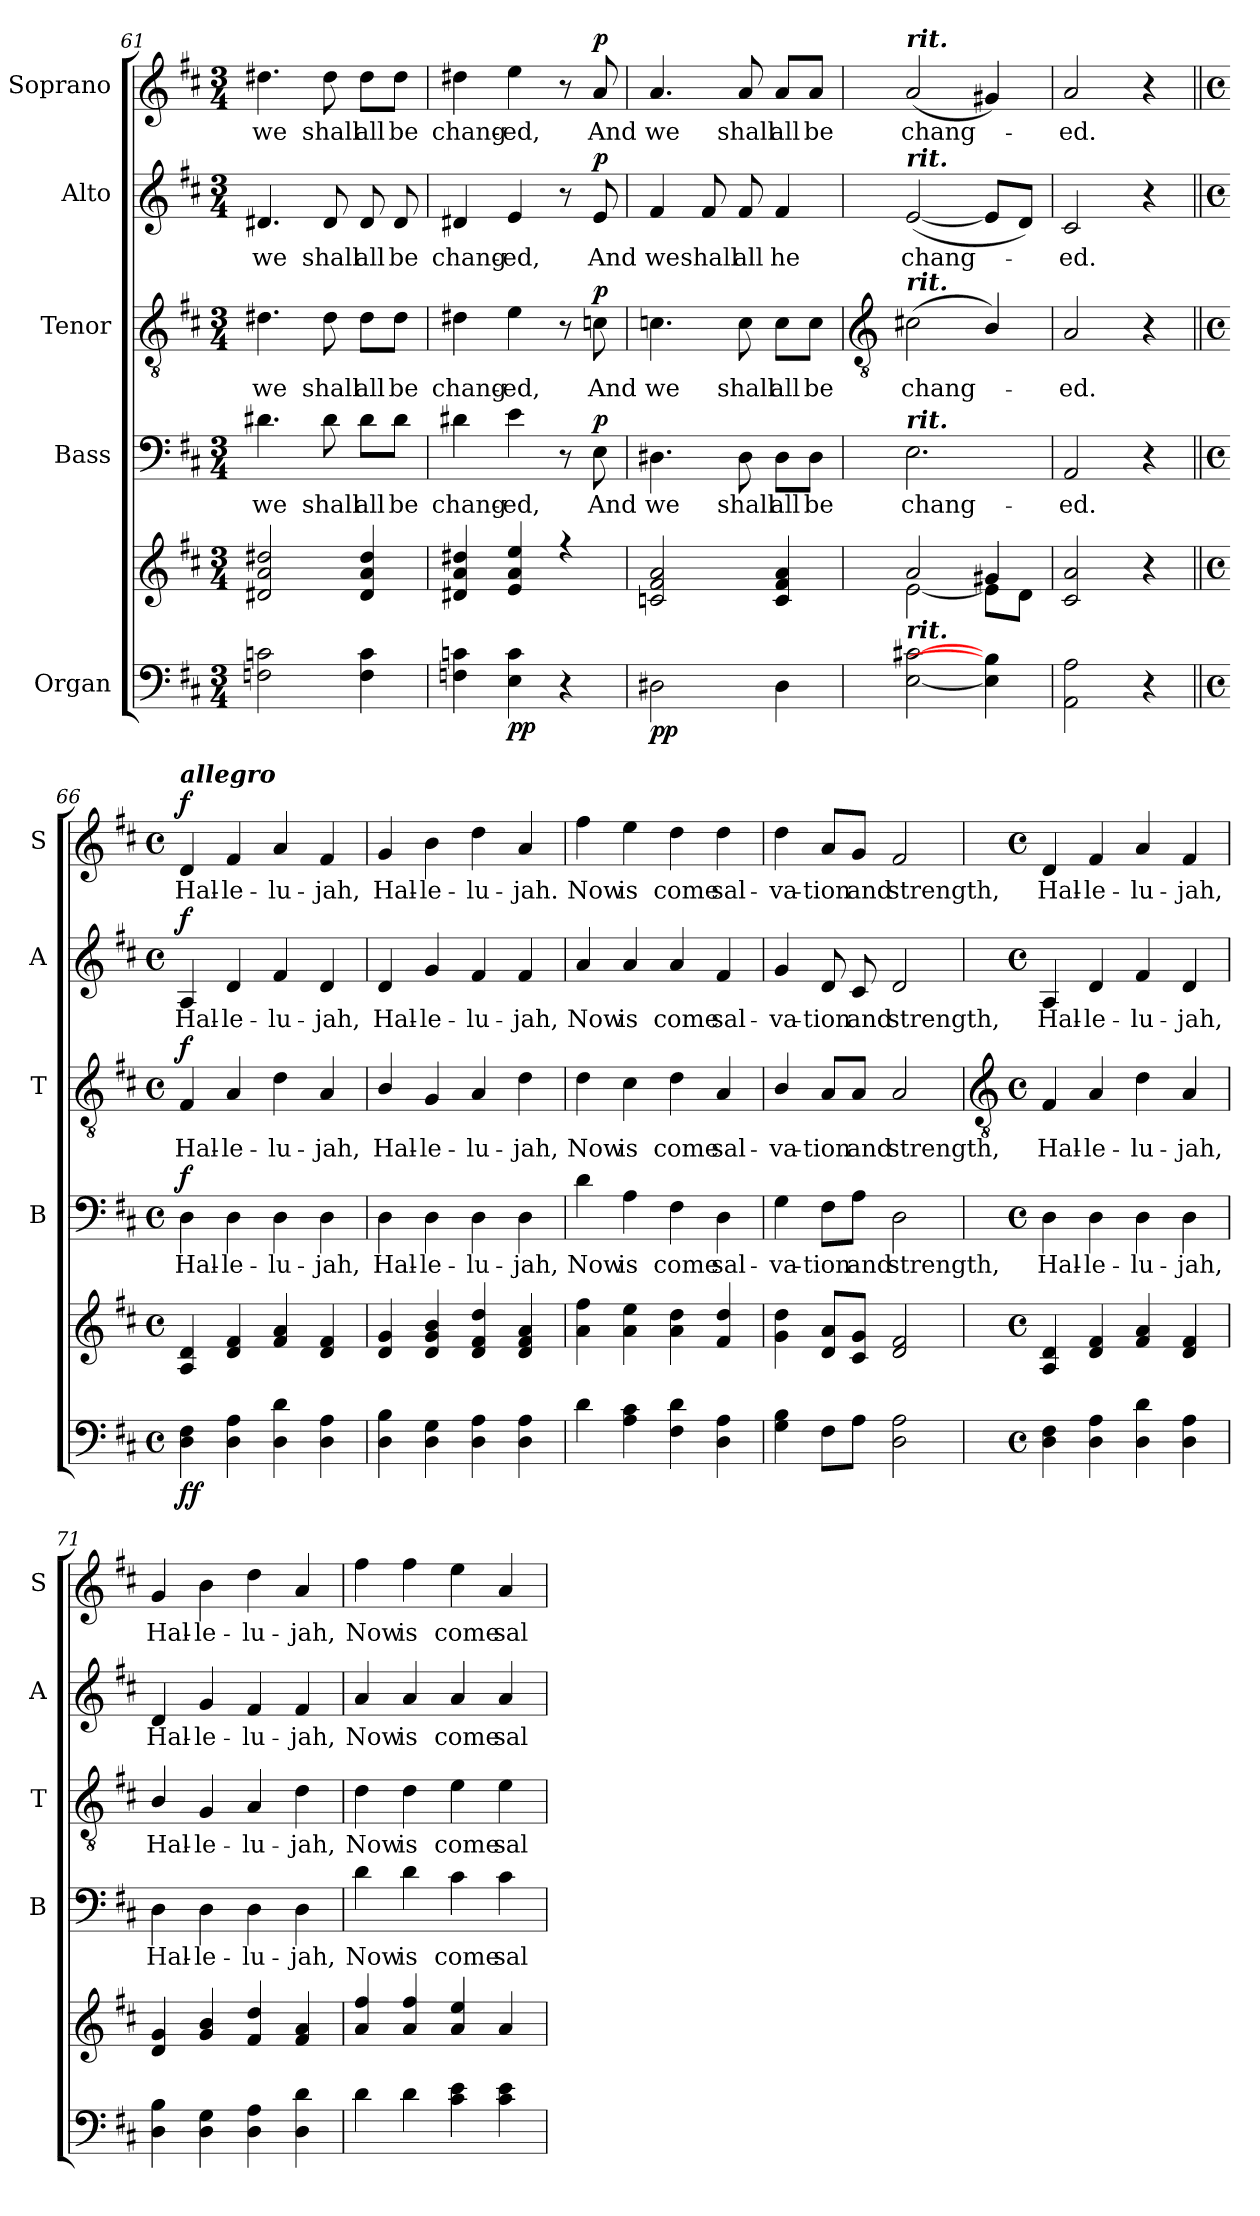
**kern	**kern	**dynam	**kern	**text	**dynam	**kern	**text	**dynam	**kern	**text	**dynam	**kern	**text	**dynam
*part5	*part5	*part5	*part4	*part4	*part4	*part3	*part3	*part3	*part2	*part2	*part2	*part1	*part1	*part1
*staff6	*staff5	*staff5/6	*staff4	*staff4	*staff4	*staff3	*staff3	*staff3	*staff2	*staff2	*staff2	*staff1	*staff1	*staff1
*I"Organ	*	*	*I"Bass	*	*	*I"Tenor	*	*	*I"Alto	*	*	*I"Soprano	*	*
*	*	*	*I'B	*	*	*I'T	*	*	*I'A	*	*	*I'S	*	*
*clefF4	*clefG2	*	*clefF4	*	*	*clefGv2	*	*	*clefG2	*	*	*clefG2	*	*
*k[f#c#]	*k[f#c#]	*	*k[f#c#]	*	*	*k[f#c#]	*	*	*k[f#c#]	*	*	*k[f#c#]	*	*
*D:	*D:	*	*D:	*	*	*D:	*	*	*D:	*	*	*D:	*	*
*M3/4	*M3/4	*	*M3/4	*	*	*M3/4	*	*	*M3/4	*	*	*M3/4	*	*
=61	=61	=61	=61	=61	=61	=61	=61	=61	=61	=61	=61	=61	=61	=61
*	*^	*	*	*	*	*	*	*	*	*	*	*	*	*
!	!	!LO:N:vis=1	!	!	!LO:LY:b	!	!	!LO:LY:b	!	!	!LO:LY:b	!	!	!LO:LY:b	!
2Fn\ 2cn\	2d#X/ 2a/ 2dd#X/	2.ryy	.	4.d#X\	we	.	4.d#X\	we	.	4.d#X/	we	.	4.dd#X\	we	.
!	!	!	!	!	!LO:LY:b	!	!	!LO:LY:b	!	!	!LO:LY:b	!	!	!LO:LY:b	!
.	.	.	.	8d#\	shall	.	8d#\	shall	.	8d#/	shall	.	8dd#\	shall	.
!	!	!	!	!	!LO:LY:b	!	!	!LO:LY:b	!	!	!LO:LY:b	!	!	!LO:LY:b	!
4F\ 4c\	4d#/ 4a/ 4dd#/	.	.	8d#\L	all	.	8d#\L	all	.	8d#/	all	.	8dd#\L	all	.
!	!	!	!	!	!LO:LY:b	!	!	!LO:LY:b	!	!	!LO:LY:b	!	!	!LO:LY:b	!
.	.	.	.	8d#\J	be	.	8d#\J	be	.	8d#/	be	.	8dd#\J	be	.
=62	=62	=62	=62	=62	=62	=62	=62	=62	=62	=62	=62	=62	=62	=62	=62
!	!	!LO:N:vis=1	!	!	!LO:LY:b	!	!	!LO:LY:b	!	!	!LO:LY:b	!	!	!LO:LY:b	!
4Fn\ 4cn\	4d#X/ 4a/ 4dd#X/	2.ryy	.	4d#X\	chang-	.	4d#X\	chang-	.	4d#X/	chang-	.	4dd#X\	chang-	.
!	!	!	!LO:DY:b=2	!	!LO:LY:b	!	!	!LO:LY:b	!	!	!LO:LY:b	!	!	!LO:LY:b	!
!	!	!	!LO:DY:n=1:b	!	!	!	!	!	!	!	!	!	!	!	!
4E\ 4c\	4e/ 4a/ 4ee/	.	p p	4e\	-ed,	.	4e\	-ed,	.	4e/	-ed,	.	4ee\	-ed,	.
4r	4r	.	.	8r	.	.	8r	.	.	8r	.	.	8r	.	.
!	!	!	!	!	!LO:LY:b	!LO:DY:b	!	!LO:LY:b	!LO:DY:b	!	!LO:LY:b	!LO:DY:b	!	!LO:LY:b	!LO:DY:b
.	.	.	.	8E\	And	p	8cn\	And	p	8e/	And	p	8a/	And	p
=63	=63	=63	=63	=63	=63	=63	=63	=63	=63	=63	=63	=63	=63	=63	=63
!	!	!	!LO:DY:b=2	!	!LO:LY:b	!	!	!LO:LY:b	!	!	!LO:LY:b	!	!	!LO:LY:b	!
!	!	!	!LO:DY:n=1:b	!	!	!	!	!	!	!	!	!	!	!	!
2D#X\	2cn/ 2f#/ 2a/	4ryy	p p	4.D#X\	we	.	4.cn\	we	.	4f#/	we	.	4.a/	we	.
!	!	!	!	!	!	!	!	!	!	!	!LO:LY:b	!	!	!	!
.	.	4ryy	.	.	.	.	.	.	.	8f#/	shall	.	.	.	.
!	!	!	!	!	!LO:LY:b	!	!	!LO:LY:b	!	!	!LO:LY:b	!	!	!LO:LY:b	!
.	.	.	.	8D#\	shall	.	8c\	shall	.	8f#/	all	.	8a/	shall	.
!	!	!	!	!	!LO:LY:b	!	!	!LO:LY:b	!	!	!LO:LY:b	!	!	!LO:LY:b	!
4D#\	4c/ 4f#/ 4a/	4ryy	.	8D#\L	all	.	8c\L	all	.	4f#/	he	.	8a/L	all	.
!	!	!	!	!	!LO:LY:b	!	!	!LO:LY:b	!	!	!	!	!	!LO:LY:b	!
.	.	.	.	8D#\J	be	.	8c\J	be	.	.	.	.	8a/J	be	.
!!LO:LB:g=z
=64	=64	=64	=64	=64	=64	=64	=64	=64	=64	=64	=64	=64	=64	=64	=64
*	*	*	*	*	*	*	*clefGv2	*	*	*	*	*	*	*	*
!	!	!	!	!	!	!	!	!	!	!	!	!	!LO:TX:a:Bi:t=rit.	!	!
!	!	!	!	!	!	!	!	!	!	!LO:TX:a:Bi:t=rit.	!	!	!	!	!
!	!	!	!	!	!	!	!LO:TX:a:Bi:t=rit.	!	!	!	!	!	!	!	!
!	!	!	!	!LO:TX:a:Bi:t=rit.	!	!	!	!	!	!	!	!	!	!	!
!LO:TX:a:Bi:t=rit.	!	!	!	!	!	!	!	!	!	!	!	!	!	!	!
!	!	!	!	!	!LO:LY:b	!	!	!LO:LY:b	!	!	!LO:LY:b	!	!	!LO:LY:b	!
[2E\ [2c#X\	2a/	[2e\	.	2.E\	chang-	.	(<2c#X\	chang-	.	(<[2e/	chang-	.	(<2a/	chang-	.
4E\] 4B\]	4g#X/	8e\L]	.	.	.	.	4B/)	.	.	8e/L]	.	.	4g#X/)	.	.
.	.	8d\J	.	.	.	.	.	.	.	8d/J)	.	.	.	.	.
=65	=65	=65	=65	=65	=65	=65	=65	=65	=65	=65	=65	=65	=65	=65	=65
!	!	!	!	!	!LO:LY:b	!	!	!LO:LY:b	!	!	!LO:LY:b	!	!	!LO:LY:b	!
2AA\ 2A\	2c#/ 2a/	2ryy	.	2AA/	-ed.	.	2A/	-ed.	.	2c#/	ed.	.	2a/	ed.	.
4r	4r	4ryy	.	4r	.	.	4r	.	.	4r	.	.	4r	.	.
=66||	=66||	=66||	=66||	=66||	=66||	=66||	=66||	=66||	=66||	=66||	=66||	=66||	=66||	=66||	=66||
*M4/4	*M4/4	*	*	*M4/4	*	*	*M4/4	*	*	*M4/4	*	*	*M4/4	*	*
*met(c)	*met(c)	*	*	*met(c)	*	*	*met(c)	*	*	*met(c)	*	*	*met(c)	*	*
!	!	!	!	!	!	!	!	!	!	!	!	!	!LO:TX:a:Bi:t=allegro	!	!
!	!	!	!LO:DY:b=2	!	!LO:LY:b	!	!	!LO:LY:b	!	!	!LO:LY:b	!	!	!LO:LY:b	!
!	!	!	!LO:DY:n=1:b	!	!	!LO:DY:b	!	!	!LO:DY:b	!	!	!LO:DY:b	!	!	!LO:DY:b
4D\ 4F#\	4A/ 4d/	1ryy	f f	4D\	Hal-	f	4F#/	Hal-	f	4A/	Hal-	f	4d/	Hal-	f
!	!	!	!	!	!LO:LY:b	!	!	!LO:LY:b	!	!	!LO:LY:b	!	!	!LO:LY:b	!
4D\ 4A\	4d/ 4f#/	.	.	4D\	-le-	.	4A/	-le-	.	4d/	-le-	.	4f#/	-le-	.
!	!	!	!	!	!LO:LY:b	!	!	!LO:LY:b	!	!	!LO:LY:b	!	!	!LO:LY:b	!
4D\ 4d\	4f#/ 4a/	.	.	4D\	-lu-	.	4d\	-lu-	.	4f#/	-lu-	.	4a/	-lu-	.
!	!	!	!	!	!LO:LY:b	!	!	!LO:LY:b	!	!	!LO:LY:b	!	!	!LO:LY:b	!
4D\ 4A\	4d/ 4f#/	.	.	4D\	-jah,	.	4A/	-jah,	.	4d/	-jah,	.	4f#/	-jah,	.
=67	=67	=67	=67	=67	=67	=67	=67	=67	=67	=67	=67	=67	=67	=67	=67
!	!	!	!	!	!LO:LY:b	!	!	!LO:LY:b	!	!	!LO:LY:b	!	!	!LO:LY:b	!
4D\ 4B\	4d/ 4g/	1ryy	.	4D\	Hal-	.	4B/	Hal-	.	4d/	Hal-	.	4g/	Hal-	.
!	!	!	!	!	!LO:LY:b	!	!	!LO:LY:b	!	!	!LO:LY:b	!	!	!LO:LY:b	!
4D\ 4G\	4d/ 4g/ 4b/	.	.	4D\	-le-	.	4G/	-le-	.	4g/	-le-	.	4b\	-le-	.
!	!	!	!	!	!LO:LY:b	!	!	!LO:LY:b	!	!	!LO:LY:b	!	!	!LO:LY:b	!
4D\ 4A\	4d/ 4f#/ 4dd/	.	.	4D\	-lu-	.	4A/	-lu-	.	4f#/	-lu-	.	4dd\	-lu-	.
!	!	!	!	!	!LO:LY:b	!	!	!LO:LY:b	!	!	!LO:LY:b	!	!	!LO:LY:b	!
4D\ 4A\	4d/ 4f#/ 4a/	.	.	4D\	-jah,	.	4d\	-jah,	.	4f#/	-jah,	.	4a/	-jah.	.
=68	=68	=68	=68	=68	=68	=68	=68	=68	=68	=68	=68	=68	=68	=68	=68
!	!	!	!	!	!LO:LY:b	!	!	!LO:LY:b	!	!	!LO:LY:b	!	!	!LO:LY:b	!
4d\	4a\ 4ff#\	1ryy	.	4d\	Now	.	4d\	Now	.	4a/	Now	.	4ff#\	Now	.
!	!	!	!	!	!LO:LY:b	!	!	!LO:LY:b	!	!	!LO:LY:b	!	!	!LO:LY:b	!
4A\ 4c#\	4a\ 4ee\	.	.	4A\	is	.	4c#\	is	.	4a/	is	.	4ee\	is	.
!	!	!	!	!	!LO:LY:b	!	!	!LO:LY:b	!	!	!LO:LY:b	!	!	!LO:LY:b	!
4F#\ 4d\	4a\ 4dd\	.	.	4F#\	come	.	4d\	come	.	4a/	come	.	4dd\	come	.
!	!	!	!	!	!LO:LY:b	!	!	!LO:LY:b	!	!	!LO:LY:b	!	!	!LO:LY:b	!
4D\ 4A\	4f#/ 4dd/	.	.	4D\	sal-	.	4A/	sal-	.	4f#/	sal-	.	4dd\	sal-	.
=69	=69	=69	=69	=69	=69	=69	=69	=69	=69	=69	=69	=69	=69	=69	=69
!	!	!	!	!	!LO:LY:b	!	!	!LO:LY:b	!	!	!LO:LY:b	!	!	!LO:LY:b	!
4G\ 4B\	4g\ 4dd\	1ryy	.	4G\	-va-	.	4B/	-va-	.	4g/	-va-	.	4dd\	-va-	.
!	!	!	!	!	!LO:LY:b	!	!	!LO:LY:b	!	!	!LO:LY:b	!	!	!LO:LY:b	!
8F#\L	8d/ 8a/L	.	.	8F#\L	-tion	.	8A/L	-tion	.	8d/	-tion	.	8a/L	-tion	.
!	!	!	!	!	!LO:LY:b	!	!	!LO:LY:b	!	!	!LO:LY:b	!	!	!LO:LY:b	!
8A\J	8c#/ 8g/J	.	.	8A\J	and	.	8A/J	and	.	8c#/	and	.	8g/J	and	.
!	!	!	!	!	!LO:LY:b	!	!	!LO:LY:b	!	!	!LO:LY:b	!	!	!LO:LY:b	!
2D\ 2A\	2d/ 2f#/	.	.	2D\	strength,	.	2A/	strength,	.	2d/	strength,	.	2f#/	strength,	.
!!LO:LB:g=z
=70	=70	=70	=70	=70	=70	=70	=70	=70	=70	=70	=70	=70	=70	=70	=70
*	*	*	*	*	*	*	*clefGv2	*	*	*	*	*	*	*	*
*M4/4	*M4/4	*	*	*M4/4	*	*	*M4/4	*	*	*M4/4	*	*	*M4/4	*	*
*met(c)	*met(c)	*	*	*met(c)	*	*	*met(c)	*	*	*met(c)	*	*	*met(c)	*	*
!	!	!	!	!	!LO:LY:b	!	!	!LO:LY:b	!	!	!LO:LY:b	!	!	!LO:LY:b	!
4D\ 4F#\	4A/ 4d/	1ryy	.	4D\	Hal-	.	4F#/	Hal-	.	4A/	Hal-	.	4d/	Hal-	.
!	!	!	!	!	!LO:LY:b	!	!	!LO:LY:b	!	!	!LO:LY:b	!	!	!LO:LY:b	!
4D\ 4A\	4d/ 4f#/	.	.	4D\	-le-	.	4A/	-le-	.	4d/	-le-	.	4f#/	-le-	.
!	!	!	!	!	!LO:LY:b	!	!	!LO:LY:b	!	!	!LO:LY:b	!	!	!LO:LY:b	!
4D\ 4d\	4f#/ 4a/	.	.	4D\	-lu-	.	4d\	-lu-	.	4f#/	-lu-	.	4a/	-lu-	.
!	!	!	!	!	!LO:LY:b	!	!	!LO:LY:b	!	!	!LO:LY:b	!	!	!LO:LY:b	!
4D\ 4A\	4d/ 4f#/	.	.	4D\	-jah,	.	4A/	-jah,	.	4d/	-jah,	.	4f#/	-jah,	.
=71	=71	=71	=71	=71	=71	=71	=71	=71	=71	=71	=71	=71	=71	=71	=71
!	!	!	!	!	!LO:LY:b	!	!	!LO:LY:b	!	!	!LO:LY:b	!	!	!LO:LY:b	!
4D\ 4B\	4d/ 4g/	1ryy	.	4D\	Hal-	.	4B/	Hal-	.	4d/	Hal-	.	4g/	Hal-	.
!	!	!	!	!	!LO:LY:b	!	!	!LO:LY:b	!	!	!LO:LY:b	!	!	!LO:LY:b	!
4D\ 4G\	4g/ 4b/	.	.	4D\	-le-	.	4G/	-le-	.	4g/	-le-	.	4b\	-le-	.
!	!	!	!	!	!LO:LY:b	!	!	!LO:LY:b	!	!	!LO:LY:b	!	!	!LO:LY:b	!
4D\ 4A\	4f#/ 4dd/	.	.	4D\	-lu-	.	4A/	-lu-	.	4f#/	-lu-	.	4dd\	-lu-	.
!	!	!	!	!	!LO:LY:b	!	!	!LO:LY:b	!	!	!LO:LY:b	!	!	!LO:LY:b	!
4D\ 4d\	4f#/ 4a/	.	.	4D\	-jah,	.	4d\	-jah,	.	4f#/	-jah,	.	4a/	-jah,	.
=72	=72	=72	=72	=72	=72	=72	=72	=72	=72	=72	=72	=72	=72	=72	=72
!	!	!	!	!	!LO:LY:b	!	!	!LO:LY:b	!	!	!LO:LY:b	!	!	!LO:LY:b	!
4d\	4a 4ff#	1ryy	.	4d\	Now	.	4d\	Now	.	4a/	Now	.	4ff#\	Now	.
!	!	!	!	!	!LO:LY:b	!	!	!LO:LY:b	!	!	!LO:LY:b	!	!	!LO:LY:b	!
4d\	4a 4ff#	.	.	4d\	is	.	4d\	is	.	4a/	is	.	4ff#\	is	.
!	!	!	!	!	!LO:LY:b	!	!	!LO:LY:b	!	!	!LO:LY:b	!	!	!LO:LY:b	!
4c#\ 4e\	4a 4ee	.	.	4c#\	come	.	4e\	come	.	4a/	come	.	4ee\	come	.
!	!	!	!	!	!LO:LY:b	!	!	!LO:LY:b	!	!	!LO:LY:b	!	!	!LO:LY:b	!
4c#\ 4e\	4a	.	.	4c#\	sal-	.	4e\	sal-	.	4a/	sal-	.	4a/	sal-	.
*	*v	*v	*	*	*	*	*	*	*	*	*	*	*	*	*
=	=	=	=	=	=	=	=	=	=	=	=	=	=	=
*-	*-	*-	*-	*-	*-	*-	*-	*-	*-	*-	*-	*-	*-	*-
